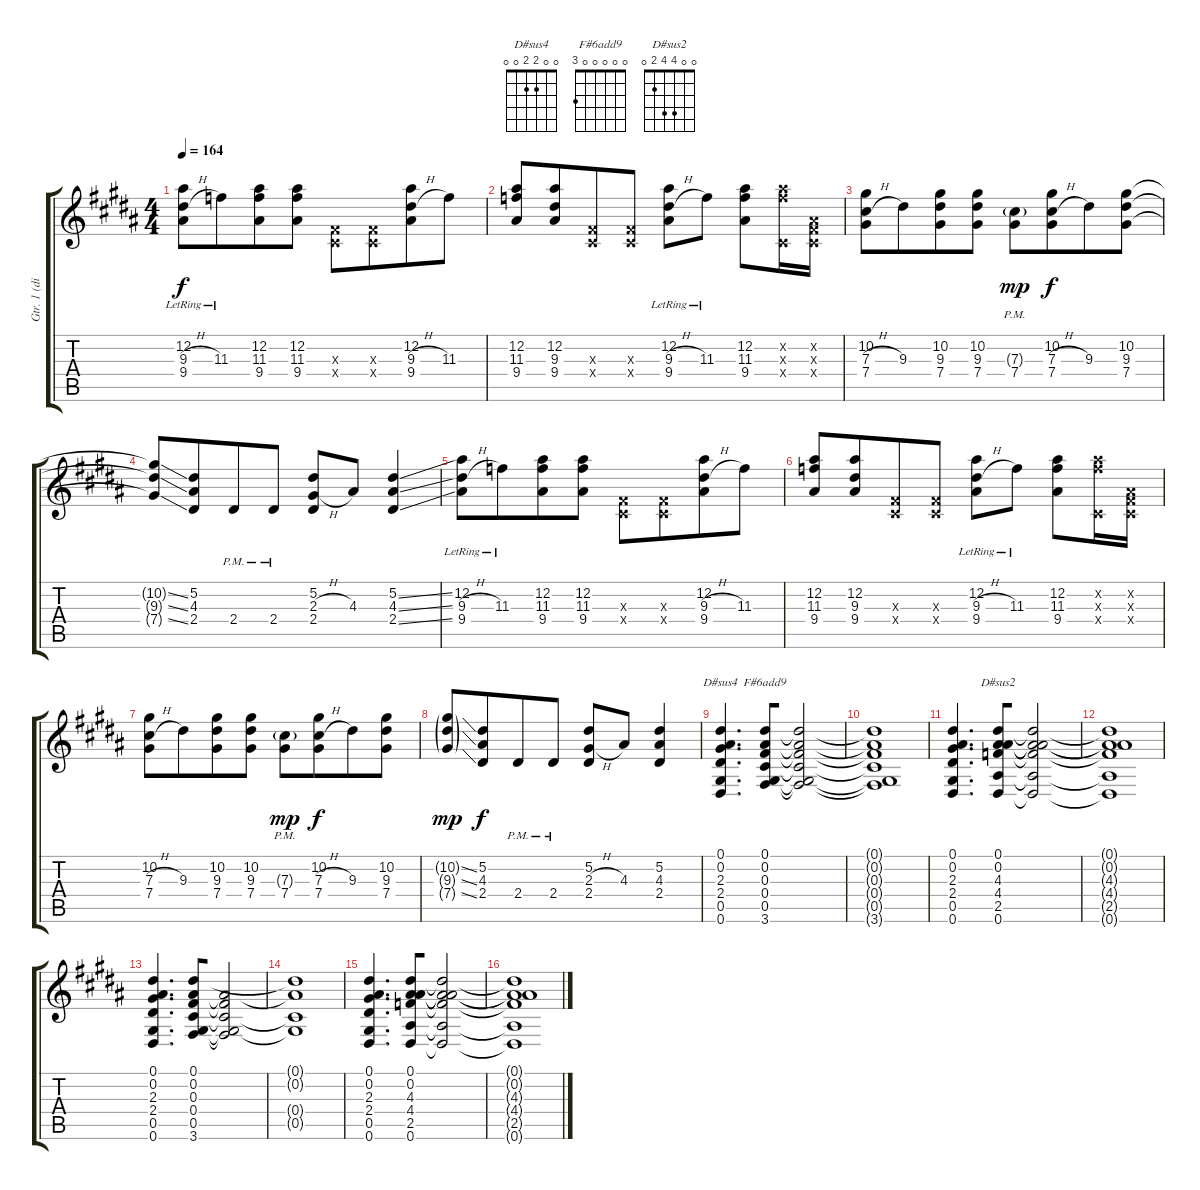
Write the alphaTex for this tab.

\track ("Gtr. 1 (dist)" "Gtr. 1 (di") {instrument overdrivenguitar}
\staff {score tabs}
\tuning (Eb4 Bb3 Gb3 Db3 Ab2 Eb2) {hide}
\chord ("D#sus4" 0 0 2 2 0 0)
\chord ("F#6add9" 0 0 0 0 0 3)
\chord ("D#sus2" 0 0 4 4 2 0)
\ts (4 4)
\tempo 164
\clef g2
\ks b
(12.2{lr} 9.3{h lr} 9.4{lr}).8{dy f} 11.3{lr}.8{beam merge} (12.2 11.3 9.4).8 (12.2 11.3 9.4).8 (0.3{x} 0.4{x}).8 (0.3{x} 0.4{x}).8{beam merge} (12.2 9.3{h} 9.4).8 11.3.8 |
(12.2 11.3 9.4).8{beam Up} (12.2 9.3 9.4).8{beam Up beam merge} (0.3{x} 0.4{x}).8 (0.3{x} 0.4{x}).8 (12.2{lr} 9.3{h lr} 9.4{lr}).8 11.3{lr}.8 (12.2 11.3 9.4).8 (12.2{x} 11.3{x} 0.4{x}).16 (0.2{x} 0.3{x} 0.4{x}).16 |
(10.2 7.3{h} 7.4).8 9.3.8{beam merge} (10.2 9.3 7.4).8 (10.2 9.3 7.4).8 (7.3{g pm} 7.4).8{dy mp} (10.2 7.3{h} 7.4).8{dy f beam merge} 9.3.8 (10.2 9.3 7.4).8 |
(10.2{ss t} 9.3{ss t} 7.4{ss t}).8{beam Up} (5.2 4.3 2.4).8{beam Up beam merge} 2.4{pm}.8 2.4{pm}.8 (5.2 2.3{h} 2.4).8 4.3.8 (5.2{ss} 4.3{ss} 2.4{ss}).4 |
(12.2{lr} 9.3{h lr} 9.4{lr}).8 11.3{lr}.8{beam merge} (12.2 11.3 9.4).8 (12.2 11.3 9.4).8 (0.3{x} 0.4{x}).8 (0.3{x} 0.4{x}).8{beam merge} (12.2 9.3{h} 9.4).8 11.3.8 |
(12.2 11.3 9.4).8{beam Up} (12.2 9.3 9.4).8{beam Up beam merge} (0.3{x} 0.4{x}).8 (0.3{x} 0.4{x}).8 (12.2{lr} 9.3{h lr} 9.4{lr}).8 11.3{lr}.8 (12.2 11.3 9.4).8 (12.2{x} 11.3{x} 0.4{x}).16 (0.2{x} 0.3{x} 0.4{x}).16 |
(10.2 7.3{h} 7.4).8 9.3.8{beam merge} (10.2 9.3 7.4).8 (10.2 9.3 7.4).8 (7.3{g pm} 7.4).8{dy mp} (10.2 7.3{h} 7.4).8{dy f beam merge} 9.3.8 (10.2 9.3 7.4).8 |
(10.2{ss g} 9.3{ss g} 7.4{ss g}).8{dy mp beam Up} (5.2 4.3 2.4).8{dy f beam Up beam merge} 2.4{pm}.8 2.4{pm}.8 (5.2 2.3{h} 2.4).8 4.3.8 (5.2 4.3 2.4).4 |
(0.1 0.2 2.3 2.4 0.5 0.6).4{d ch "D#sus4" beam merge} (0.1 0.2 0.3 0.4 0.5 3.6).8{ch "F#6add9" beam merge} (0.1{t} 0.2{t} 0.3{t} 0.4{t} 0.5{t} 3.6{t}).2 |
(0.1{t} 0.2{t} 0.3{t} 0.4{t} 0.5{t} 3.6{t}).1 |
(0.1 0.2 2.3 2.4 0.5 0.6).4{d beam merge} (0.1 0.2 4.3 4.4 2.5 0.6).8{ch "D#sus2" beam merge} (0.1{t} 0.2{t} 4.3{t} 4.4{t} 2.5{t} 0.6{t}).2 |
(0.1{t} 0.2{t} 4.3{t} 4.4{t} 2.5{t} 0.6{t}).1 |
(0.1 0.2 2.3 2.4 0.5 0.6).4{d beam merge} (0.1 0.2 0.3 0.4 0.5 3.6).8{beam merge} (0.2{t} 0.3{t} 0.4{t} 0.5{t} 3.6{t}).2 |
(0.1{t} 0.2{t} 0.4{t} 0.5{t}).1 |
(0.1 0.2 2.3 2.4 0.5 0.6).4{d beam merge} (0.1 0.2 4.3 4.4 2.5 0.6).8{beam merge} (0.1{t} 0.2{t} 4.3{t} 4.4{t} 2.5{t} 0.6{t}).2 |
(0.1{t} 0.2{t} 4.3{t} 4.4{t} 2.5{t} 0.6{t}).1
